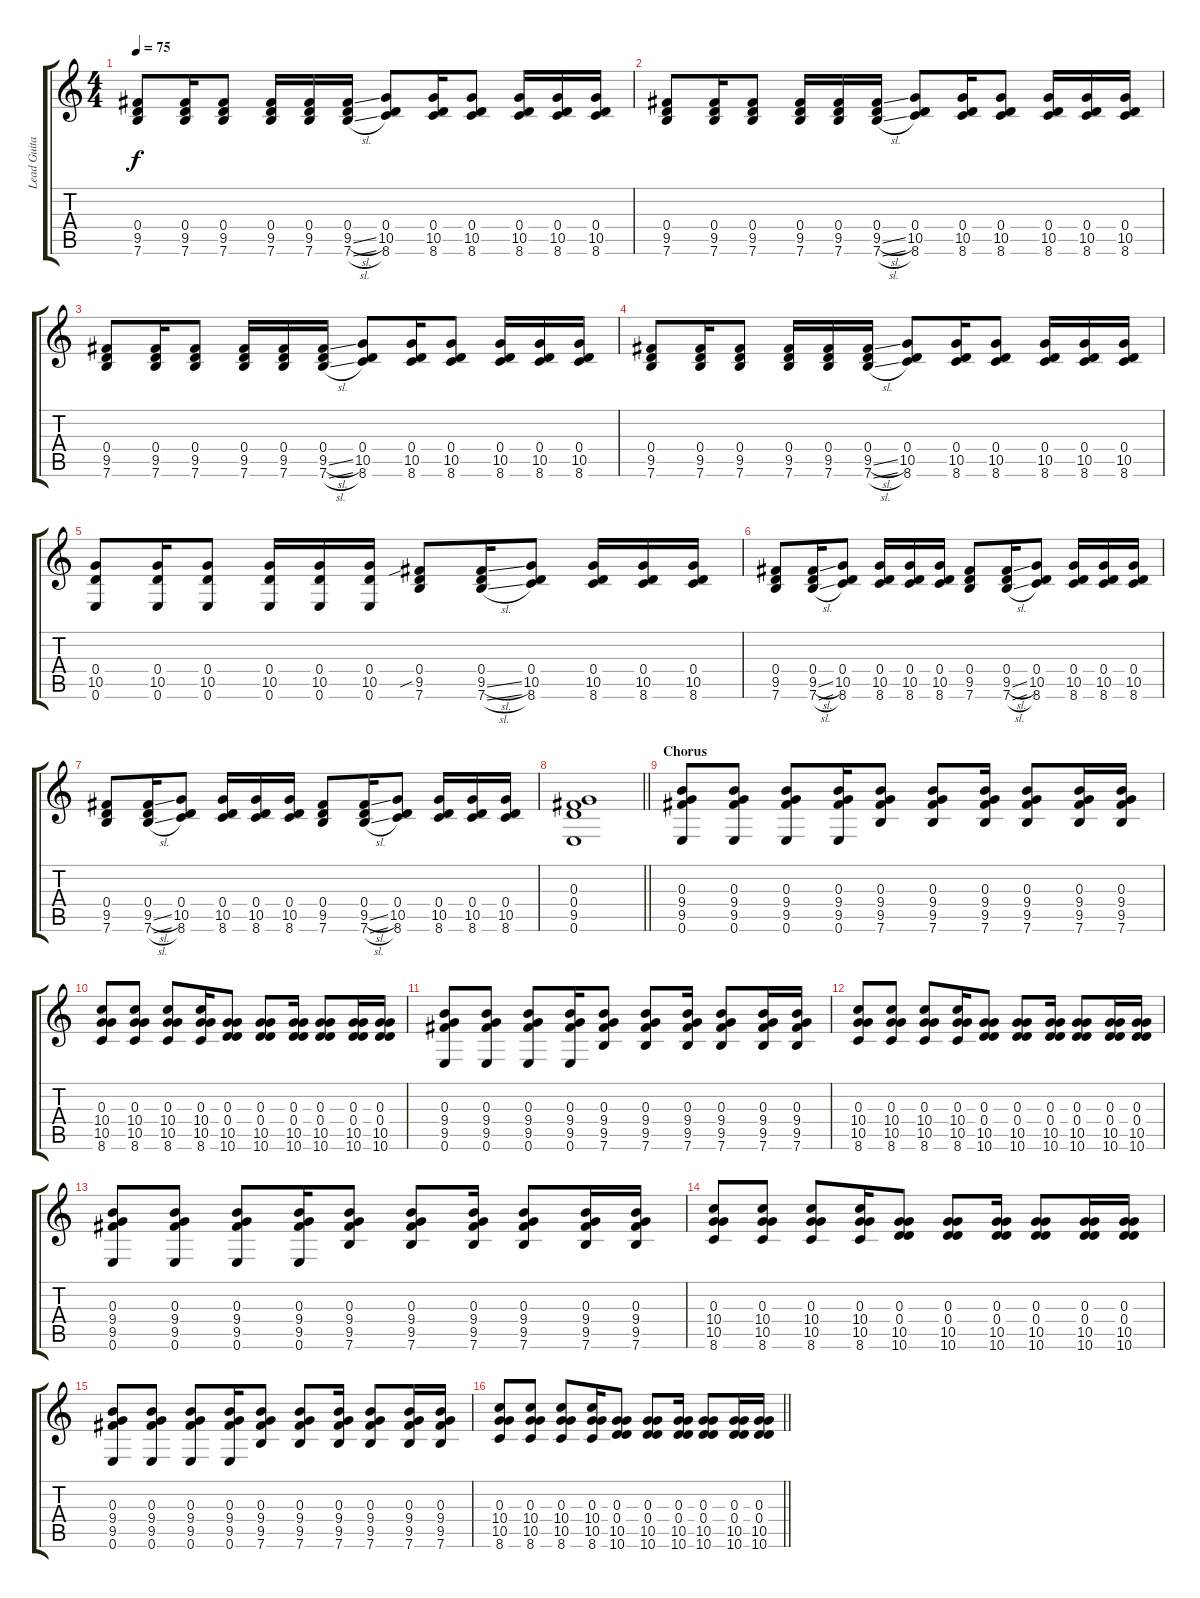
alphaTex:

\track ("Lead Guitar" "Lead Guita") {instrument electricguitarjazz}
\staff {score tabs}
\tuning (E4 B3 G3 D3 A2 E2) {hide}
\ts (4 4)
\tempo 75
\clef g2
\ks c
(0.4 9.5 7.6).8{dy f} (0.4 9.5 7.6).16 (0.4 9.5 7.6).8 (0.4 9.5 7.6).16 (0.4 9.5 7.6).16 (0.4 9.5{sl} 7.6{sl}).16 (0.4 10.5 8.6).8 (0.4 10.5 8.6).16 (0.4 10.5 8.6).8 (0.4 10.5 8.6).16 (0.4 10.5 8.6).16 (0.4 10.5 8.6).16 |
(0.4 9.5 7.6).8 (0.4 9.5 7.6).16 (0.4 9.5 7.6).8 (0.4 9.5 7.6).16 (0.4 9.5 7.6).16 (0.4 9.5{sl} 7.6{sl}).16 (0.4 10.5 8.6).8 (0.4 10.5 8.6).16 (0.4 10.5 8.6).8 (0.4 10.5 8.6).16 (0.4 10.5 8.6).16 (0.4 10.5 8.6).16 |
(0.4 9.5 7.6).8 (0.4 9.5 7.6).16 (0.4 9.5 7.6).8 (0.4 9.5 7.6).16 (0.4 9.5 7.6).16 (0.4 9.5{sl} 7.6{sl}).16 (0.4 10.5 8.6).8 (0.4 10.5 8.6).16 (0.4 10.5 8.6).8 (0.4 10.5 8.6).16 (0.4 10.5 8.6).16 (0.4 10.5 8.6).16 |
(0.4 9.5 7.6).8 (0.4 9.5 7.6).16 (0.4 9.5 7.6).8 (0.4 9.5 7.6).16 (0.4 9.5 7.6).16 (0.4 9.5{sl} 7.6{sl}).16 (0.4 10.5 8.6).8 (0.4 10.5 8.6).16 (0.4 10.5 8.6).8 (0.4 10.5 8.6).16 (0.4 10.5 8.6).16 (0.4 10.5 8.6).16 |
(0.4 10.5 0.6).8 (0.4 10.5 0.6).16 (0.4 10.5 0.6).8 (0.4 10.5 0.6).16 (0.4 10.5 0.6).16 (0.4 10.5 0.6).16 (0.4 9.5{sib} 7.6).8 (0.4 9.5{sl} 7.6{sl}).16 (0.4 10.5 8.6).8 (0.4 10.5 8.6).16 (0.4 10.5 8.6).16 (0.4 10.5 8.6).16 |
(0.4 9.5 7.6).8 (0.4 9.5{sl} 7.6{sl}).16 (0.4 10.5 8.6).8 (0.4 10.5 8.6).16 (0.4 10.5 8.6).16 (0.4 10.5 8.6).16 (0.4 9.5 7.6).8 (0.4 9.5{sl} 7.6{sl}).16 (0.4 10.5 8.6).8 (0.4 10.5 8.6).16 (0.4 10.5 8.6).16 (0.4 10.5 8.6).16 |
(0.4 9.5 7.6).8 (0.4 9.5{sl} 7.6{sl}).16 (0.4 10.5 8.6).8 (0.4 10.5 8.6).16 (0.4 10.5 8.6).16 (0.4 10.5 8.6).16 (0.4 9.5 7.6).8 (0.4 9.5{sl} 7.6{sl}).16 (0.4 10.5 8.6).8 (0.4 10.5 8.6).16 (0.4 10.5 8.6).16 (0.4 10.5 8.6).16 |
\barLineRight lightlight
(0.3 0.4 9.5 0.6).1 |
\section ("" "Chorus")
(0.3 9.4 9.5 0.6).8 (0.3 9.4 9.5 0.6).8 (0.3 9.4 9.5 0.6).8 (0.3 9.4 9.5 0.6).16 (0.3 9.4 9.5 7.6).8 (0.3 9.4 9.5 7.6).8 (0.3 9.4 9.5 7.6).16 (0.3 9.4 9.5 7.6).8 (0.3 9.4 9.5 7.6).16 (0.3 9.4 9.5 7.6).16 |
(0.3 10.4 10.5 8.6).8 (0.3 10.4 10.5 8.6).8 (0.3 10.4 10.5 8.6).8 (0.3 10.4 10.5 8.6).16 (0.3 0.4 10.5 10.6).8 (0.3 0.4 10.5 10.6).8 (0.3 0.4 10.5 10.6).16 (0.3 0.4 10.5 10.6).8 (0.3 0.4 10.5 10.6).16 (0.3 0.4 10.5 10.6).16 |
(0.3 9.4 9.5 0.6).8 (0.3 9.4 9.5 0.6).8 (0.3 9.4 9.5 0.6).8 (0.3 9.4 9.5 0.6).16 (0.3 9.4 9.5 7.6).8 (0.3 9.4 9.5 7.6).8 (0.3 9.4 9.5 7.6).16 (0.3 9.4 9.5 7.6).8 (0.3 9.4 9.5 7.6).16 (0.3 9.4 9.5 7.6).16 |
(0.3 10.4 10.5 8.6).8 (0.3 10.4 10.5 8.6).8 (0.3 10.4 10.5 8.6).8 (0.3 10.4 10.5 8.6).16 (0.3 0.4 10.5 10.6).8 (0.3 0.4 10.5 10.6).8 (0.3 0.4 10.5 10.6).16 (0.3 0.4 10.5 10.6).8 (0.3 0.4 10.5 10.6).16 (0.3 0.4 10.5 10.6).16 |
(0.3 9.4 9.5 0.6).8 (0.3 9.4 9.5 0.6).8 (0.3 9.4 9.5 0.6).8 (0.3 9.4 9.5 0.6).16 (0.3 9.4 9.5 7.6).8 (0.3 9.4 9.5 7.6).8 (0.3 9.4 9.5 7.6).16 (0.3 9.4 9.5 7.6).8 (0.3 9.4 9.5 7.6).16 (0.3 9.4 9.5 7.6).16 |
(0.3 10.4 10.5 8.6).8 (0.3 10.4 10.5 8.6).8 (0.3 10.4 10.5 8.6).8 (0.3 10.4 10.5 8.6).16 (0.3 0.4 10.5 10.6).8 (0.3 0.4 10.5 10.6).8 (0.3 0.4 10.5 10.6).16 (0.3 0.4 10.5 10.6).8 (0.3 0.4 10.5 10.6).16 (0.3 0.4 10.5 10.6).16 |
(0.3 9.4 9.5 0.6).8 (0.3 9.4 9.5 0.6).8 (0.3 9.4 9.5 0.6).8 (0.3 9.4 9.5 0.6).16 (0.3 9.4 9.5 7.6).8 (0.3 9.4 9.5 7.6).8 (0.3 9.4 9.5 7.6).16 (0.3 9.4 9.5 7.6).8 (0.3 9.4 9.5 7.6).16 (0.3 9.4 9.5 7.6).16 |
\barLineRight lightlight
(0.3 10.4 10.5 8.6).8 (0.3 10.4 10.5 8.6).8 (0.3 10.4 10.5 8.6).8 (0.3 10.4 10.5 8.6).16 (0.3 0.4 10.5 10.6).8 (0.3 0.4 10.5 10.6).8 (0.3 0.4 10.5 10.6).16 (0.3 0.4 10.5 10.6).8 (0.3 0.4 10.5 10.6).16 (0.3 0.4 10.5 10.6).16
